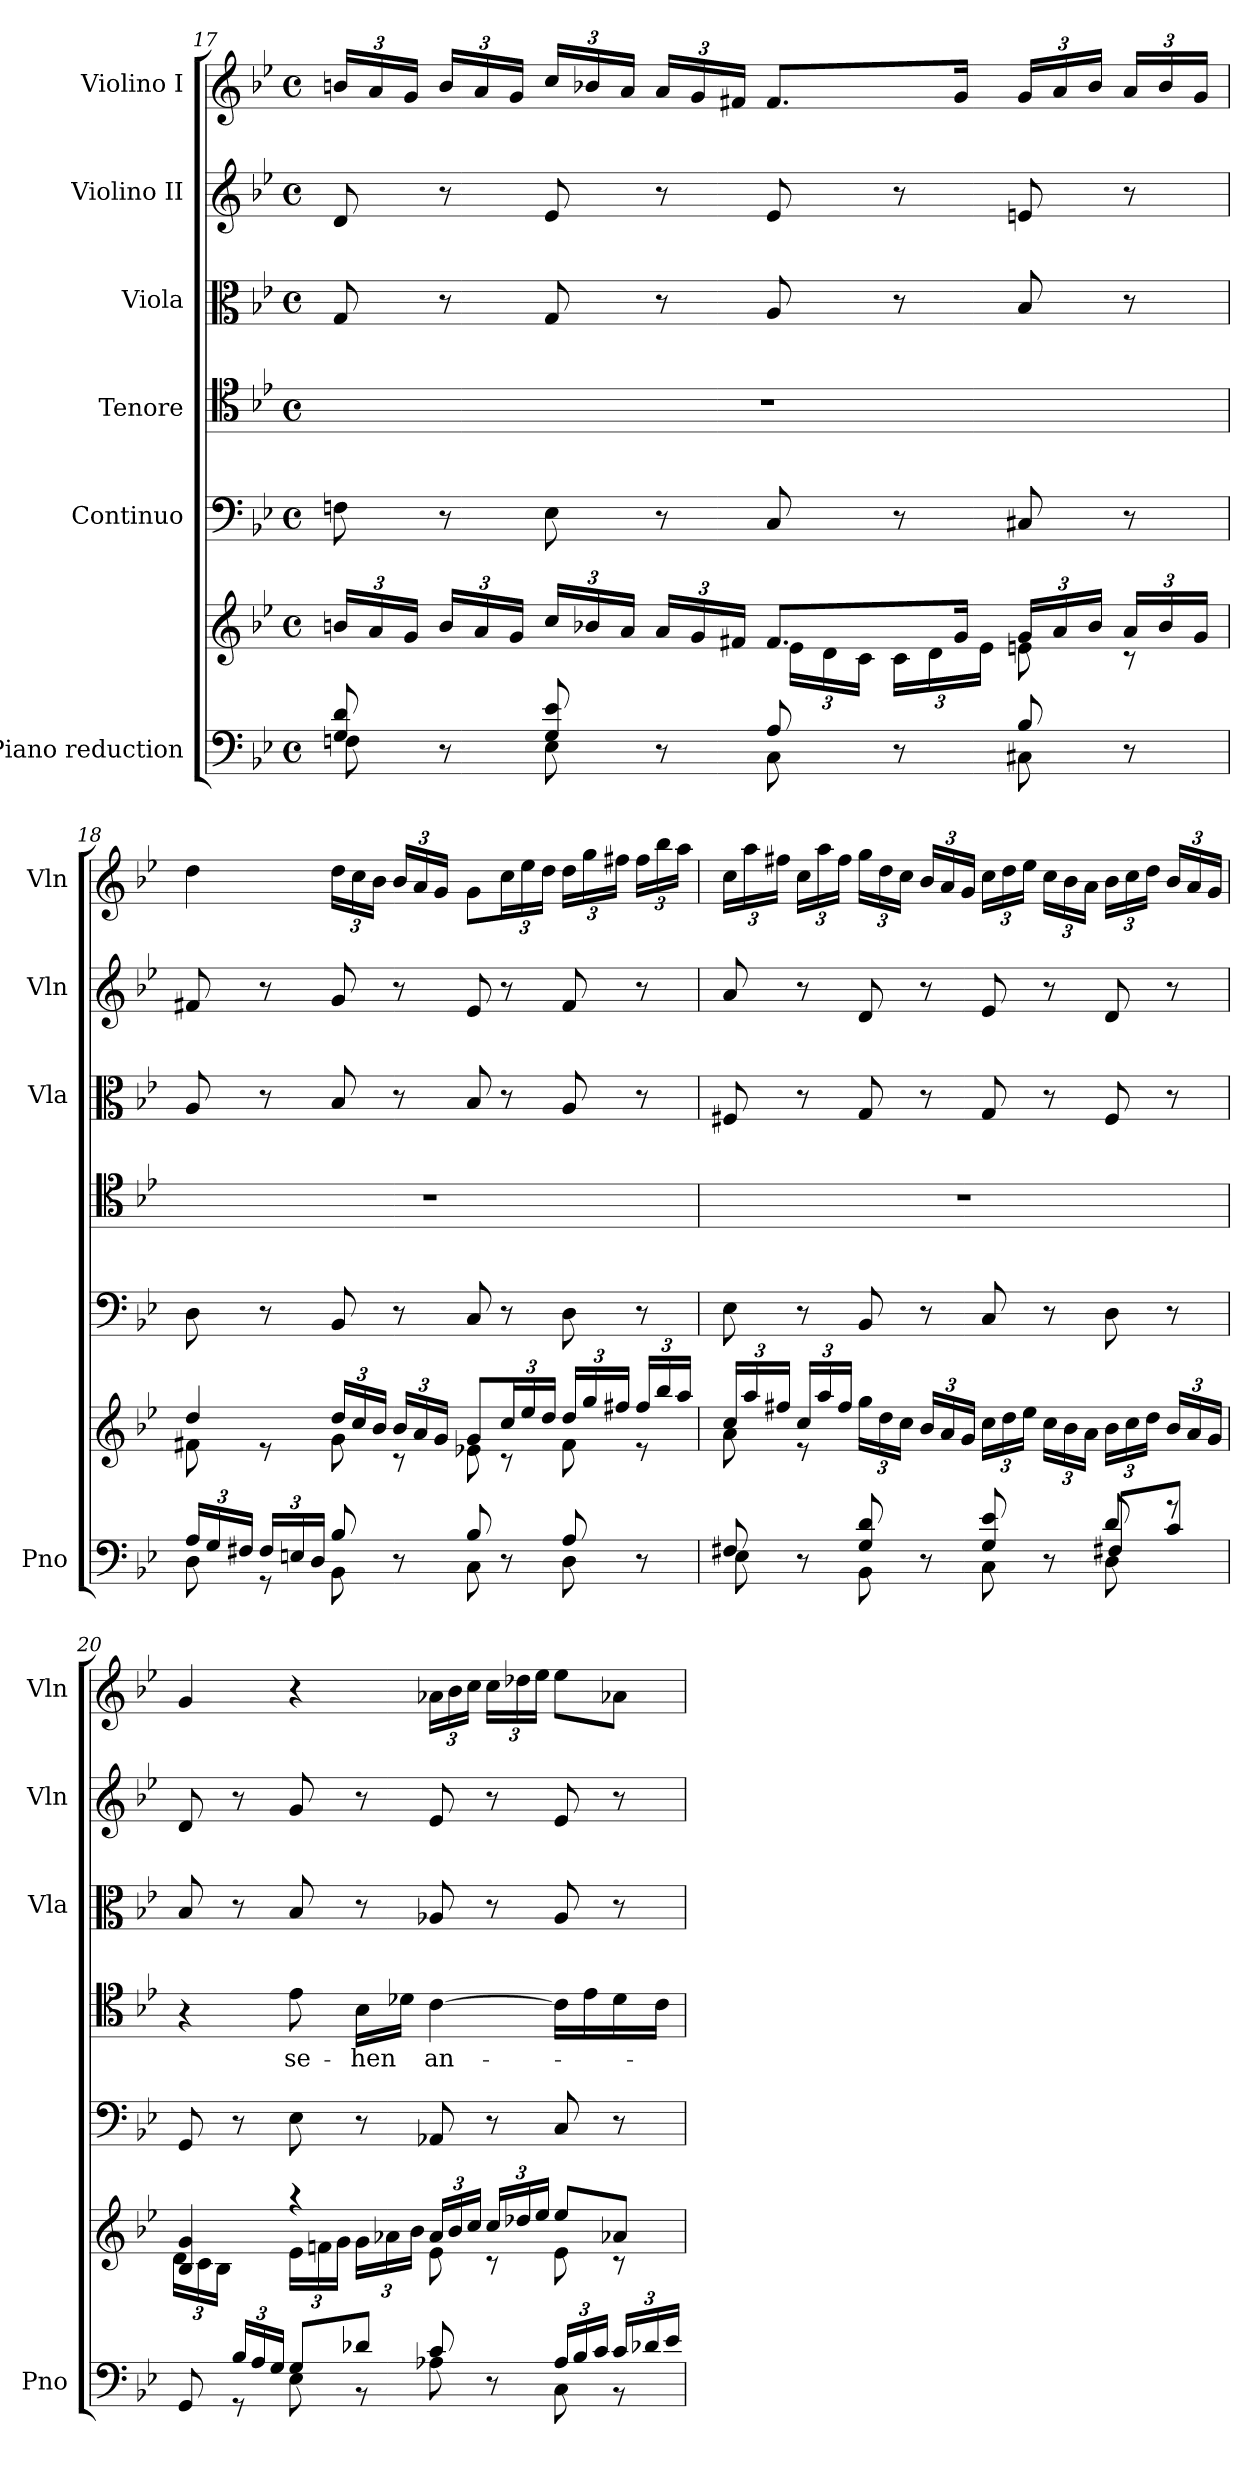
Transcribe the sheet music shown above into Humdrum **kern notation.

**kern	**kern	**kern	**kern	**text	**kern	**kern	**kern
*part6	*part6	*part5	*part4	*part4	*part3	*part2	*part1
*staff7	*staff6	*staff5	*staff4	*staff4	*staff3	*staff2	*staff1
*I"Piano reduction	*	*I"Continuo	*I"Tenore	*	*I"Viola	*I"Violino II	*I"Violino I
*I'Pno	*	*	*	*	*I'Vla	*I'Vln	*I'Vln
*clefF4	*clefG2	*clefF4	*clefC4	*	*clefC3	*clefG2	*clefG2
*k[b-e-]	*k[b-e-]	*k[b-e-]	*k[b-e-]	*	*k[b-e-]	*k[b-e-]	*k[b-e-]
*M4/4	*M4/4	*M4/4	*M4/4	*	*M4/4	*M4/4	*M4/4
*met(c)	*met(c)	*met(c)	*met(c)	*	*met(c)	*met(c)	*met(c)
=17	=17	=17	=17	=17	=17	=17	=17
*^	*	*	*	*	*	*	*
*	*	*Xbrackettup	*	*	*	*	*	*Xbrackettup
*	*	*^	*	*	*	*	*	*
8G/ 8d/	8Fn\	24bn/LL	2ryy	8Fn\	1r	.	8G/	8d/	24bn/LL
.	.	24a/	.	.	.	.	.	.	24a/
.	.	24g/JJ	.	.	.	.	.	.	24g/JJ
8r	8ryy	24b/LL	.	8r	.	.	8r	8r	24b/LL
.	.	24a/	.	.	.	.	.	.	24a/
.	.	24g/JJ	.	.	.	.	.	.	24g/JJ
8G/ 8e-/	8E-\	24cc/LL	.	8E-\	.	.	8G/	8e-/	24cc/LL
.	.	24b-X/	.	.	.	.	.	.	24b-X/
.	.	24a/JJ	.	.	.	.	.	.	24a/JJ
8r	8ryy	24a/LL	.	8r	.	.	8r	8r	24a/LL
.	.	24g/	.	.	.	.	.	.	24g/
.	.	24f#X/JJ	.	.	.	.	.	.	24f#X/JJ
8A/	8C\	8.f#/L	24e-\LL	8C/	.	.	8A/	8e-/	8.f#/L
.	.	.	24d\	.	.	.	.	.	.
.	.	.	24c\JJ	.	.	.	.	.	.
8r	8ryy	.	24c\LL	8r	.	.	8r	8r	.
.	.	.	24d\	.	.	.	.	.	.
.	.	16g/Jk	.	.	.	.	.	.	16g/Jk
.	.	.	24e-\JJ	.	.	.	.	.	.
8B-/	8C#X\	24g/LL	8en\	8C#X/	.	.	8B-/	8en/	24g/LL
.	.	24a/	.	.	.	.	.	.	24a/
.	.	24b-/JJ	.	.	.	.	.	.	24b-/JJ
8r	8ryy	24a/LL	8r	8r	.	.	8r	8r	24a/LL
.	.	24b-/	.	.	.	.	.	.	24b-/
.	.	24g/JJ	.	.	.	.	.	.	24g/JJ
!!LO:PB:g=z
=18	=18	=18	=18	=18	=18	=18	=18	=18	=18
*Xbrackettup	*	*	*	*	*	*	*	*	*
24A/LL	8D\	4dd/	8f#X\	8D\	1r	.	8A/	8f#X/	4dd\
24G/	.	.	.	.	.	.	.	.	.
24F#X/JJ	.	.	.	.	.	.	.	.	.
24F#/LL	8r	.	8r	8r	.	.	8r	8r	.
24En/	.	.	.	.	.	.	.	.	.
24D/JJ	.	.	.	.	.	.	.	.	.
*	*	*	*	*	*	*	*	*	*brackettup
8B-/	8BB-\	24dd/LL	8g\	8BB-/	.	.	8B-/	8g/	24dd\LL
.	.	24cc/	.	.	.	.	.	.	24cc\
.	.	24b-/JJ	.	.	.	.	.	.	24b-\JJ
*	*	*	*	*	*	*	*	*	*Xbrackettup
8r	8ryy	24b-/LL	8r	8r	.	.	8r	8r	24b-/LL
.	.	24a/	.	.	.	.	.	.	24a/
.	.	24g/JJ	.	.	.	.	.	.	24g/JJ
8B-/	8C\	8g/L	8e-X\	8C/	.	.	8B-/	8e-/	8g\L
*	*	*	*	*	*	*	*	*	*brackettup
8r	8ryy	24cc/L	8r	8r	.	.	8r	8r	24cc\L
.	.	24ee-/	.	.	.	.	.	.	24ee-\
.	.	24dd/JJ	.	.	.	.	.	.	24dd\JJ
8A/	8D\	24dd/LL	8f#\	8D\	.	.	8A/	8f#/	24dd\LL
.	.	24gg/	.	.	.	.	.	.	24gg\
.	.	24ff#X/JJ	.	.	.	.	.	.	24ff#X\JJ
8r	8ryy	24ff#/LL	8r	8r	.	.	8r	8r	24ff#\LL
.	.	24bb-/	.	.	.	.	.	.	24bb-\
.	.	24aa/JJ	.	.	.	.	.	.	24aa\JJ
=19	=19	=19	=19	=19	=19	=19	=19	=19	=19
*	*^	*	*	*	*	*	*	*	*
8F#X/	8E-\	2ryy	24cc/LL	8a\	8E-\	1r	.	8F#X/	8a/	24cc\LL
.	.	.	24aa/	.	.	.	.	.	.	24aa\
.	.	.	24ff#X/JJ	.	.	.	.	.	.	24ff#X\JJ
8r	8ryy	.	24cc/LL	8r	8r	.	.	8r	8r	24cc\LL
.	.	.	24aa/	.	.	.	.	.	.	24aa\
.	.	.	24ff#/JJ	.	.	.	.	.	.	24ff#\JJ
*	*	*	*brackettup	*	*	*	*	*	*	*
8G/ 8d/	8BB-\	.	24gg\LL	4ryy	8BB-/	.	.	8G/	8d/	24gg\LL
.	.	.	24dd\	.	.	.	.	.	.	24dd\
.	.	.	24cc\JJ	.	.	.	.	.	.	24cc\JJ
*	*	*	*Xbrackettup	*	*	*	*	*	*	*Xbrackettup
8r	8ryy	.	24b-/LL	.	8r	.	.	8r	8r	24b-/LL
.	.	.	24a/	.	.	.	.	.	.	24a/
.	.	.	24g/JJ	.	.	.	.	.	.	24g/JJ
*	*	*	*brackettup	*	*	*	*	*	*	*brackettup
8G/ 8e-/	8C\	4ryy	24cc\LL	2ryy	8C/	.	.	8G/	8e-/	24cc\LL
.	.	.	24dd\	.	.	.	.	.	.	24dd\
.	.	.	24ee-\JJ	.	.	.	.	.	.	24ee-\JJ
8r	8ryy	.	24cc\LL	.	8r	.	.	8r	8r	24cc\LL
.	.	.	24b-\	.	.	.	.	.	.	24b-\
.	.	.	24a\JJ	.	.	.	.	.	.	24a\JJ
8d/	8D\	8F#X/L	24b-\LL	.	8D\	.	.	8F#/	8d/	24b-\LL
.	.	.	24cc\	.	.	.	.	.	.	24cc\
.	.	.	24dd\JJ	.	.	.	.	.	.	24dd\JJ
*	*	*	*Xbrackettup	*	*	*	*	*	*	*Xbrackettup
8r	8ryy	8c/J	24b-/LL	.	8r	.	.	8r	8r	24b-/LL
.	.	.	24a/	.	.	.	.	.	.	24a/
.	.	.	24g/JJ	.	.	.	.	.	.	24g/JJ
*	*v	*v	*	*	*	*	*	*	*	*
=20	=20	=20	=20	=20	=20	=20	=20	=20	=20
8ryy	8GG/	4B-/ 4g/	24d\LL	8GG/	4r	.	8B-/	8d/	4g/
.	.	.	24c\	.	.	.	.	.	.
.	.	.	24B-\JJ	.	.	.	.	.	.
24B-/LL	8r	.	8ryy	8r	.	.	8r	8r	.
24A/	.	.	.	.	.	.	.	.	.
24G/JJ	.	.	.	.	.	.	.	.	.
!	!	!	!	!	!	!LO:LY:b	!	!	!
8G/L	8E-\	4r	24e-\LL	8E-\	8e-\	se-	8B-/	8g/	4r
.	.	.	24fn\	.	.	.	.	.	.
.	.	.	24g\JJ	.	.	.	.	.	.
!	!	!	!	!	!	!LO:LY:b	!	!	!
8d-X/J	8r	.	24g\LL	8r	16B-\LL	-hen	8r	8r	.
.	.	.	24a-X\	.	.	.	.	.	.
.	.	.	.	.	16d-X\JJ	.	.	.	.
.	.	.	24b-\JJ	.	.	.	.	.	.
!	!	!	!	!	!	!LO:LY:b	!	!	!
*	*	*	*	*	*	*	*	*	*brackettup
8c/	8A-X\	24a-/LL	8e-\	8AA-X/	[4c\	an-	8A-X/	8e-/	24a-X\LL
.	.	24b-/	.	.	.	.	.	.	24b-\
.	.	24cc/JJ	.	.	.	.	.	.	24cc\JJ
8r	8ryy	24cc/LL	8r	8r	.	.	8r	8r	24cc\LL
.	.	24dd-X/	.	.	.	.	.	.	24dd-X\
.	.	24ee-/JJ	.	.	.	.	.	.	24ee-\JJ
24A-/LL	8C\	8ee-/L	8e-\	8C/	16c\LL]	.	8A-/	8e-/	8ee-\L
24B-/	.	.	.	.	.	.	.	.	.
.	.	.	.	.	16e-\	.	.	.	.
24c/JJ	.	.	.	.	.	.	.	.	.
24c/LL	8r	8a-X/J	8r	8r	16d-\	.	8r	8r	8a-X\J
24d-X/	.	.	.	.	.	.	.	.	.
.	.	.	.	.	16c\JJ	.	.	.	.
24e-/JJ	.	.	.	.	.	.	.	.	.
*v	*v	*	*	*	*	*	*	*	*
*	*v	*v	*	*	*	*	*	*
=	=	=	=	=	=	=	=
*-	*-	*-	*-	*-	*-	*-	*-
